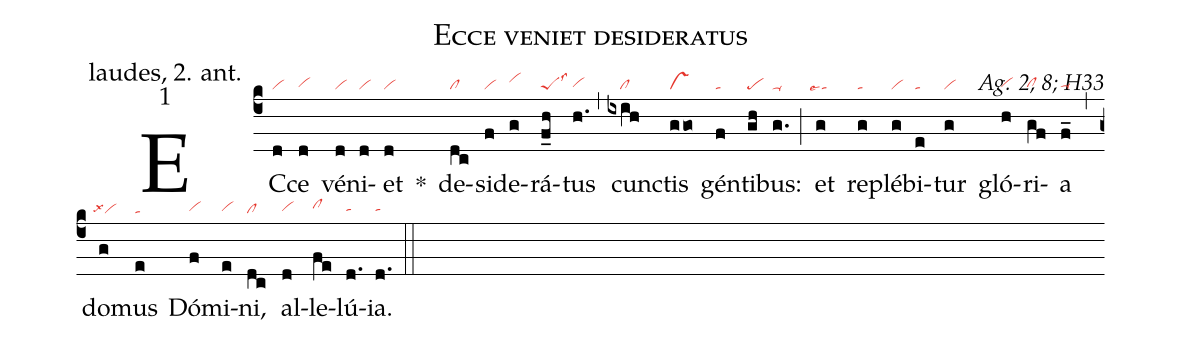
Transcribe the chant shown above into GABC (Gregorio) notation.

name: Ecce veniet desideratus;
office-part: laudes, 2. ant.;
mode: 1;
nabc-lines: 1;
commentary: Ag. 2, 8; H33;
%%
(c4)
EC(d|vi)ce(d|vihg) vé(d|vi)ni(d|vi)et(d|vi) *()
de(dc|cl)si(f|vi)de(g|vihi)rá(f_h|peSlss3)tus(h.|vihg) (,)
cun(ixih|////cl)ctis(ggo|vs) gén(f|ta)ti(gh|pe)bus:(g.|ta-) (;)
et(g|``talse4) re(g|ta)plé(g|vi)bi(e|ta)tur(g|vi) gló(h|vihg)ri(gf|clhg)a(f_|ta-hg) (,)
do(g|``vilsx4)mus(e|ta) Dó(f|vihg)mi(e|vihg)ni,(dc|cl) al(d|vihg)le(fe|clhh)lú(d.|tahg)ia.(d.|tahg) (::)
